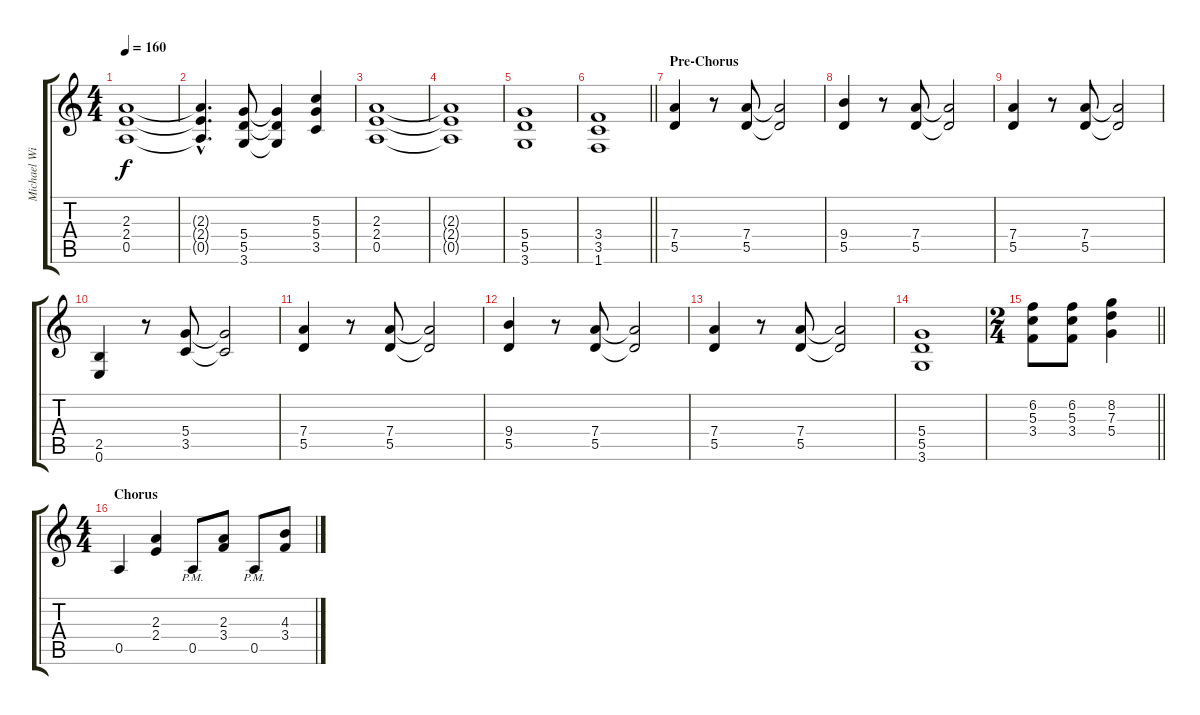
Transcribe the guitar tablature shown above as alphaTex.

\track ("Michael Wilton" "Michael Wi") {instrument distortionguitar}
\staff {score tabs}
\tuning (E4 B3 G3 D3 A2 E2) {hide}
\ts (4 4)
\tempo 160
\clef g2
\ks c
(2.3{t} 2.4{t} 0.5{t}).1{dy f} |
(2.3{hac t} 2.4{hac t} 0.5{hac t}).4{d} (5.4 5.5 3.6).8 (5.4{t} 5.5{t} 3.6{t}).4 (5.3 5.4 3.5).4 |
(2.3 2.4 0.5).1 |
(2.3{t} 2.4{t} 0.5{t}).1 |
(5.4 5.5 3.6).1 |
\barLineRight lightlight
(3.4 3.5 1.6).1 |
\section ("" "Pre-Chorus")
(7.4 5.5).4 r.8 (7.4 5.5).8 (7.4{t} 5.5{t}).2 |
(9.4 5.5).4 r.8 (7.4 5.5).8 (7.4{t} 5.5{t}).2 |
(7.4 5.5).4 r.8 (7.4 5.5).8 (7.4{t} 5.5{t}).2 |
(2.5 0.6).4 r.8 (5.4 3.5).8 (5.4{t} 3.5{t}).2 |
(7.4 5.5).4 r.8 (7.4 5.5).8 (7.4{t} 5.5{t}).2 |
(9.4 5.5).4 r.8 (7.4 5.5).8 (7.4{t} 5.5{t}).2 |
(7.4 5.5).4 r.8 (7.4 5.5).8 (7.4{t} 5.5{t}).2 |
(5.4 5.5 3.6).1 |
\ts (2 4)
\barLineRight lightlight
(6.2 5.3 3.4).8 (6.2 5.3 3.4).8 (8.2 7.3 5.4).4 |
\ts (4 4)
\section ("" "Chorus")
0.5.4 (2.3 2.4).4 0.5{pm}.8 (2.3 3.4).8 0.5{pm}.8 (4.3 3.4).8
